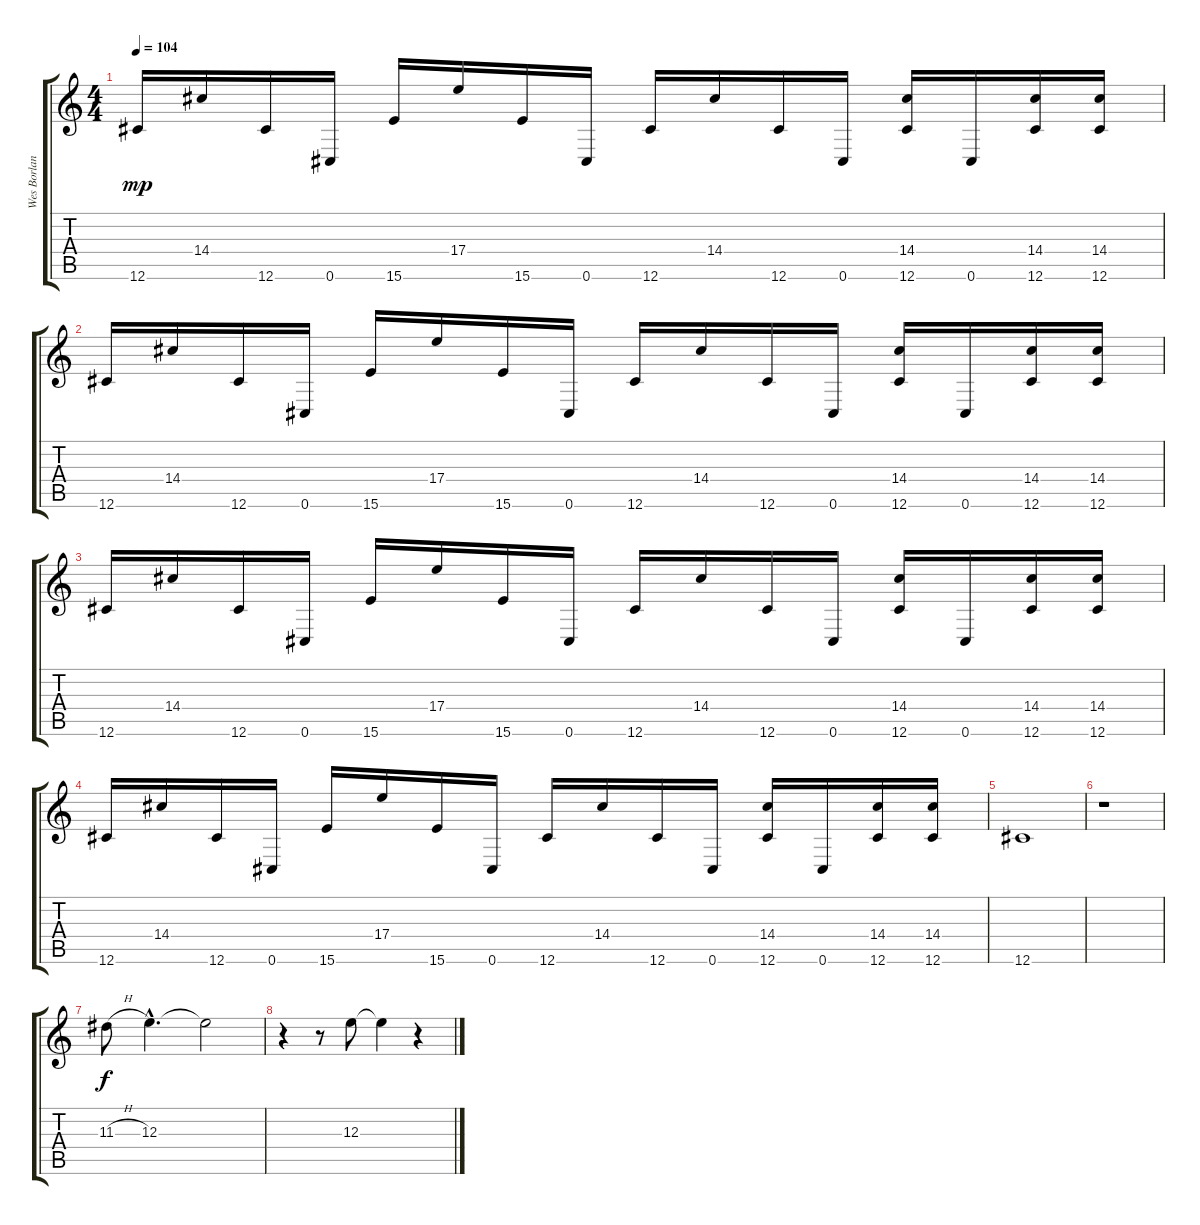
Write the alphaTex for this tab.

\track ("Wes Borland (Guitar)" "Wes Borlan") {instrument electricguitarclean}
\staff {score tabs}
\tuning (Db4 Ab3 E3 B2 Gb2 Db2) {hide}
\ts (4 4)
\tempo 104
\clef g2
\ks c
12.6.16{dy mp} 14.4.16 12.6.16 0.6.16 15.6.16 17.4.16 15.6.16 0.6.16 12.6.16 14.4.16 12.6.16 0.6.16 (14.4 12.6).16 0.6.16 (14.4 12.6).16 (14.4 12.6).16 |
12.6.16 14.4.16 12.6.16 0.6.16 15.6.16 17.4.16 15.6.16 0.6.16 12.6.16 14.4.16 12.6.16 0.6.16 (14.4 12.6).16 0.6.16 (14.4 12.6).16 (14.4 12.6).16 |
12.6.16 14.4.16 12.6.16 0.6.16 15.6.16 17.4.16 15.6.16 0.6.16 12.6.16 14.4.16 12.6.16 0.6.16 (14.4 12.6).16 0.6.16 (14.4 12.6).16 (14.4 12.6).16 |
12.6.16 14.4.16 12.6.16 0.6.16 15.6.16 17.4.16 15.6.16 0.6.16 12.6.16 14.4.16 12.6.16 0.6.16 (14.4 12.6).16 0.6.16 (14.4 12.6).16 (14.4 12.6).16 |
12.6.1 |
r.1 |
11.3{h}.8{dy f} 12.3{hac}.4{d} 12.3{t}.2 |
r.4 r.8 12.3.8 12.3{t}.4 r.4
